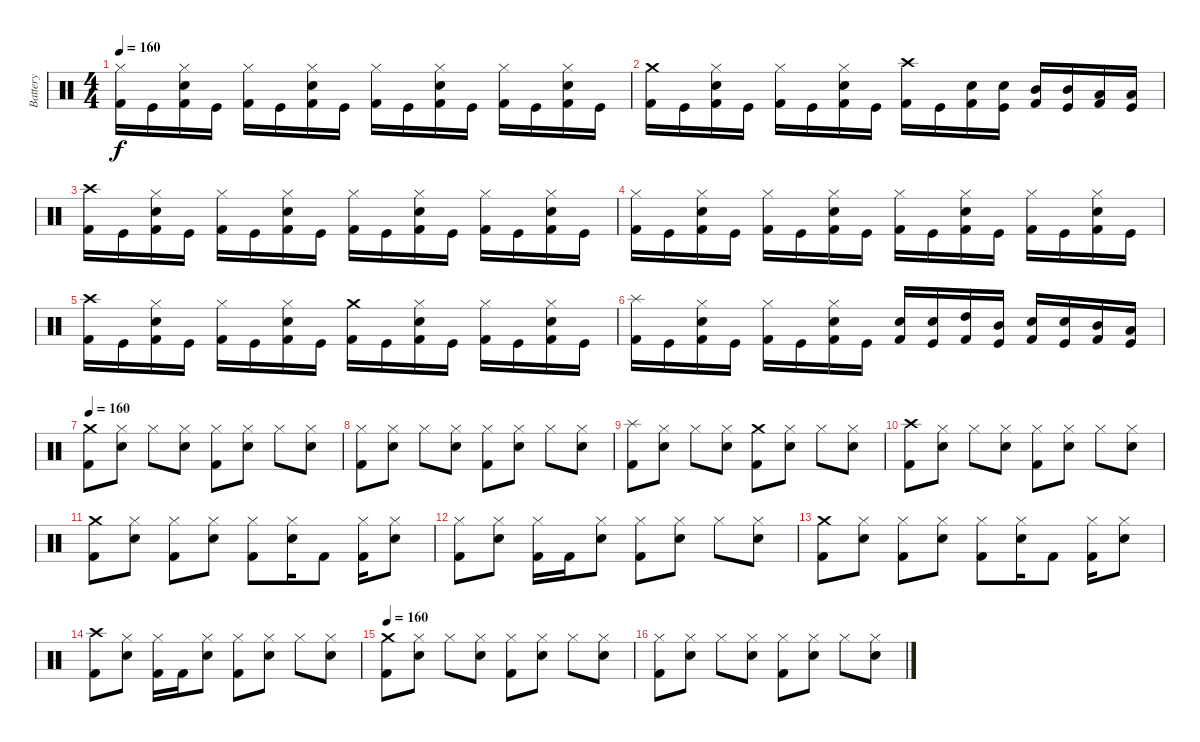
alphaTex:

\track ("Battery" "Battery") {instrument percussion}
\staff {score}
\articulation defaults
\ts (4 4)
\tempo 160
\clef neutral
\ks c
("Hi-Hat (closed)" "Kick (hit) 2").16{dy f} "Kick (hit)".16 ("Hi-Hat (closed)" "Snare (hit) 2" "Kick (hit) 2").16 "Kick (hit)".16 ("Hi-Hat (closed)" "Kick (hit) 2").16 "Kick (hit)".16 ("Hi-Hat (closed)" "Snare (hit) 2" "Kick (hit) 2").16 "Kick (hit)".16 ("Hi-Hat (closed)" "Kick (hit) 2").16 "Kick (hit)".16 ("Hi-Hat (closed)" "Snare (hit) 2" "Kick (hit) 2").16 "Kick (hit)".16 ("Hi-Hat (closed)" "Kick (hit) 2").16 "Kick (hit)".16 ("Hi-Hat (closed)" "Snare (hit) 2" "Kick (hit) 2").16 "Kick (hit)".16 |
("Crash medium (hit)" "Kick (hit) 2").16 "Kick (hit)".16 ("Hi-Hat (closed)" "Snare (hit) 2" "Kick (hit) 2").16 "Kick (hit)".16 ("Hi-Hat (closed)" "Kick (hit) 2").16 "Kick (hit)".16 ("Hi-Hat (closed)" "Snare (hit) 2" "Kick (hit) 2").16 "Kick (hit)".16 ("Crash high (hit)" "Kick (hit) 2").16 "Kick (hit)".16 ("Snare (hit) 2" "Kick (hit) 2").16 ("Snare (hit) 2" "Kick (hit)").16 ("Mid Tom (hit)" "Kick (hit) 2").16 ("Mid Tom (hit)" "Kick (hit)").16 ("Low Tom (hit)" "Kick (hit) 2").16 ("Low Tom (hit)" "Kick (hit)").16 |
("Crash high (hit)" "Kick (hit) 2").16 "Kick (hit)".16 ("Hi-Hat (closed)" "Snare (hit) 2" "Kick (hit) 2").16 "Kick (hit)".16 ("Hi-Hat (closed)" "Kick (hit) 2").16 "Kick (hit)".16 ("Hi-Hat (closed)" "Snare (hit) 2" "Kick (hit) 2").16 "Kick (hit)".16 ("Hi-Hat (closed)" "Kick (hit) 2").16 "Kick (hit)".16 ("Hi-Hat (closed)" "Snare (hit) 2" "Kick (hit) 2").16 "Kick (hit)".16 ("Hi-Hat (closed)" "Kick (hit) 2").16 "Kick (hit)".16 ("Hi-Hat (closed)" "Snare (hit) 2" "Kick (hit) 2").16 "Kick (hit)".16 |
("Hi-Hat (closed)" "Kick (hit) 2").16 "Kick (hit)".16 ("Hi-Hat (closed)" "Snare (hit) 2" "Kick (hit) 2").16 "Kick (hit)".16 ("Hi-Hat (closed)" "Kick (hit) 2").16 "Kick (hit)".16 ("Hi-Hat (closed)" "Snare (hit) 2" "Kick (hit) 2").16 "Kick (hit)".16 ("Hi-Hat (closed)" "Kick (hit) 2").16 "Kick (hit)".16 ("Hi-Hat (closed)" "Snare (hit) 2" "Kick (hit) 2").16 "Kick (hit)".16 ("Hi-Hat (closed)" "Kick (hit) 2").16 "Kick (hit)".16 ("Hi-Hat (closed)" "Snare (hit) 2" "Kick (hit) 2").16 "Kick (hit)".16 |
("Crash high (hit)" "Kick (hit) 2").16 "Kick (hit)".16 ("Hi-Hat (closed)" "Snare (hit) 2" "Kick (hit) 2").16 "Kick (hit)".16 ("Hi-Hat (closed)" "Kick (hit) 2").16 "Kick (hit)".16 ("Hi-Hat (closed)" "Snare (hit) 2" "Kick (hit) 2").16 "Kick (hit)".16 ("Crash medium (hit)" "Kick (hit) 2").16 "Kick (hit)".16 ("Hi-Hat (closed)" "Snare (hit) 2" "Kick (hit) 2").16 "Kick (hit)".16 ("Hi-Hat (closed)" "Kick (hit) 2").16 "Kick (hit)".16 ("Hi-Hat (closed)" "Snare (hit) 2" "Kick (hit) 2").16 "Kick (hit)".16 |
("Splash (hit)" "Kick (hit) 2").16 "Kick (hit)".16 ("Hi-Hat (closed)" "Snare (hit) 2" "Kick (hit) 2").16 "Kick (hit)".16 ("Hi-Hat (closed)" "Kick (hit) 2").16 "Kick (hit)".16 ("Hi-Hat (closed)" "Snare (hit) 2" "Kick (hit) 2").16 "Kick (hit)".16 ("Snare (hit) 2" "Kick (hit) 2").16 ("Snare (hit) 2" "Kick (hit)").16 ("High Tom (hit)" "Kick (hit) 2").16 ("Mid Tom (hit)" "Kick (hit)").16 ("Snare (hit) 2" "Kick (hit) 2").16 ("Snare (hit) 2" "Kick (hit)").16 ("Mid Tom (hit)" "Kick (hit) 2").16 ("Low Tom (hit)" "Kick (hit)").16 |
\tempo 160
("Crash medium (hit)" "Kick (hit) 2").8 ("Hi-Hat (closed)" "Snare (hit) 2").8 "Hi-Hat (closed)".8 ("Hi-Hat (closed)" "Snare (hit) 2").8 ("Hi-Hat (closed)" "Kick (hit) 2").8 ("Hi-Hat (closed)" "Snare (hit) 2").8 "Hi-Hat (closed)".8 ("Hi-Hat (closed)" "Snare (hit) 2").8 |
("Hi-Hat (closed)" "Kick (hit) 2").8 ("Hi-Hat (closed)" "Snare (hit) 2").8 "Hi-Hat (closed)".8 ("Hi-Hat (closed)" "Snare (hit) 2").8 ("Hi-Hat (closed)" "Kick (hit) 2").8 ("Hi-Hat (closed)" "Snare (hit) 2").8 "Hi-Hat (closed)".8 ("Hi-Hat (closed)" "Snare (hit) 2").8 |
("Splash (hit)" "Kick (hit) 2").8 ("Hi-Hat (closed)" "Snare (hit) 2").8 "Hi-Hat (closed)".8 ("Hi-Hat (closed)" "Snare (hit) 2").8 ("Crash medium (hit)" "Kick (hit) 2").8 ("Hi-Hat (closed)" "Snare (hit) 2").8 "Hi-Hat (closed)".8 ("Hi-Hat (closed)" "Snare (hit) 2").8 |
("Crash high (hit)" "Kick (hit) 2").8 ("Hi-Hat (closed)" "Snare (hit) 2").8 "Hi-Hat (closed)".8 ("Hi-Hat (closed)" "Snare (hit) 2").8 ("Hi-Hat (closed)" "Kick (hit) 2").8 ("Hi-Hat (closed)" "Snare (hit) 2").8 "Hi-Hat (closed)".8 ("Hi-Hat (closed)" "Snare (hit) 2").8 |
("Crash medium (hit)" "Kick (hit) 2").8 ("Hi-Hat (closed)" "Snare (hit) 2").8 ("Hi-Hat (closed)" "Kick (hit) 2").8 ("Hi-Hat (closed)" "Snare (hit) 2").8 ("Hi-Hat (closed)" "Kick (hit) 2").8 ("Hi-Hat (closed)" "Snare (hit) 2").16 "Kick (hit) 2".8 ("Hi-Hat (closed)" "Kick (hit) 2").16 ("Hi-Hat (closed)" "Snare (hit) 2").8 |
("Hi-Hat (closed)" "Kick (hit) 2").8 ("Hi-Hat (closed)" "Snare (hit) 2").8 ("Hi-Hat (closed)" "Kick (hit) 2").16 "Kick (hit) 2".16 ("Hi-Hat (closed)" "Snare (hit) 2").8 ("Hi-Hat (closed)" "Kick (hit) 2").8 ("Hi-Hat (closed)" "Snare (hit) 2").8 "Hi-Hat (closed)".8 ("Hi-Hat (closed)" "Snare (hit) 2").8 |
("Crash medium (hit)" "Kick (hit) 2").8 ("Hi-Hat (closed)" "Snare (hit) 2").8 ("Hi-Hat (closed)" "Kick (hit) 2").8 ("Hi-Hat (closed)" "Snare (hit) 2").8 ("Hi-Hat (closed)" "Kick (hit) 2").8 ("Hi-Hat (closed)" "Snare (hit) 2").16 "Kick (hit) 2".8 ("Hi-Hat (closed)" "Kick (hit) 2").16 ("Hi-Hat (closed)" "Snare (hit) 2").8 |
("Crash high (hit)" "Kick (hit) 2").8 ("Hi-Hat (closed)" "Snare (hit) 2").8 ("Hi-Hat (closed)" "Kick (hit) 2").16 "Kick (hit) 2".16 ("Hi-Hat (closed)" "Snare (hit) 2").8 ("Hi-Hat (closed)" "Kick (hit) 2").8 ("Hi-Hat (closed)" "Snare (hit) 2").8 "Hi-Hat (closed)".8 ("Hi-Hat (closed)" "Snare (hit) 2").8 |
\tempo 160
("Crash medium (hit)" "Kick (hit) 2").8 ("Hi-Hat (closed)" "Snare (hit) 2").8 "Hi-Hat (closed)".8 ("Hi-Hat (closed)" "Snare (hit) 2").8 ("Hi-Hat (closed)" "Kick (hit) 2").8 ("Hi-Hat (closed)" "Snare (hit) 2").8 "Hi-Hat (closed)".8 ("Hi-Hat (closed)" "Snare (hit) 2").8 |
("Hi-Hat (closed)" "Kick (hit) 2").8 ("Hi-Hat (closed)" "Snare (hit) 2").8 "Hi-Hat (closed)".8 ("Hi-Hat (closed)" "Snare (hit) 2").8 ("Hi-Hat (closed)" "Kick (hit) 2").8 ("Hi-Hat (closed)" "Snare (hit) 2").8 "Hi-Hat (closed)".8 ("Hi-Hat (closed)" "Snare (hit) 2").8
